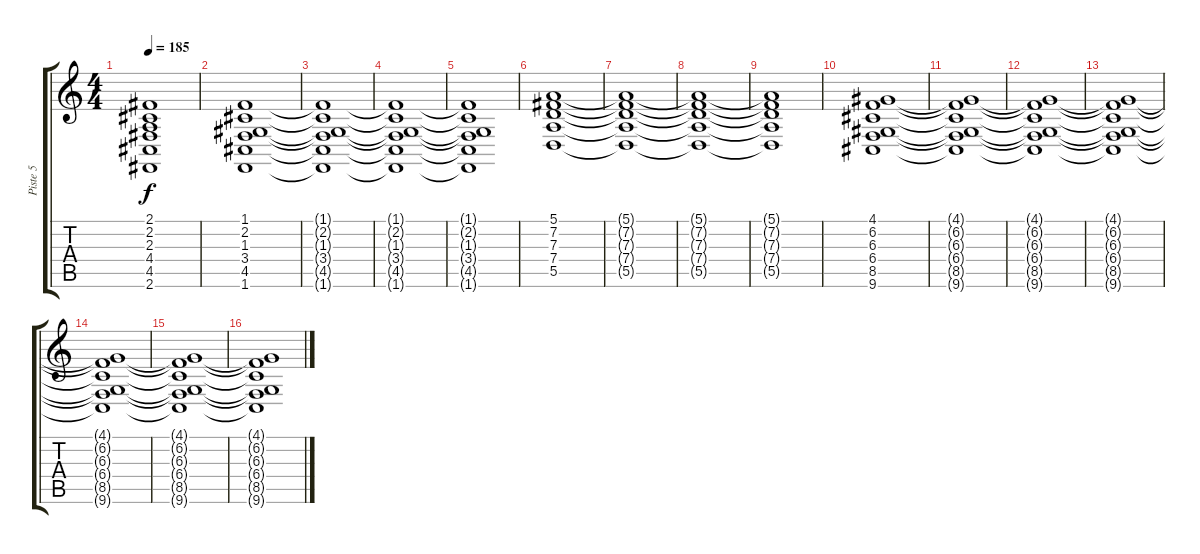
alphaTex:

\track ("Piste 5" "Piste 5") {instrument stringensemble1}
\staff {score tabs}
\tuning (E4 B3 G3 D3 A2 E2) {hide}
\ts (4 4)
\tempo 185
\clef g2
\ks c
(2.1{t} 2.2{t} 2.3{t} 4.4{t} 4.5{t} 2.6{t}).1{dy f} |
(1.1 2.2 1.3 3.4 4.5 1.6).1 |
(1.1{t} 2.2{t} 1.3{t} 3.4{t} 4.5{t} 1.6{t}).1 |
(1.1{t} 2.2{t} 1.3{t} 3.4{t} 4.5{t} 1.6{t}).1 |
(1.1{t} 2.2{t} 1.3{t} 3.4{t} 4.5{t} 1.6{t}).1 |
\section ("" "")
(5.1 7.2 7.3 7.4 5.5).1 |
(5.1{t} 7.2{t} 7.3{t} 7.4{t} 5.5{t}).1 |
(5.1{t} 7.2{t} 7.3{t} 7.4{t} 5.5{t}).1 |
(5.1{t} 7.2{t} 7.3{t} 7.4{t} 5.5{t}).1 |
\section ("" "")
(4.1 6.2 6.3 6.4 8.5 9.6).1 |
(4.1{t} 6.2{t} 6.3{t} 6.4{t} 8.5{t} 9.6{t}).1 |
(4.1{t} 6.2{t} 6.3{t} 6.4{t} 8.5{t} 9.6{t}).1 |
(4.1{t} 6.2{t} 6.3{t} 6.4{t} 8.5{t} 9.6{t}).1 |
(4.1{t} 6.2{t} 6.3{t} 6.4{t} 8.5{t} 9.6{t}).1 |
(4.1{t} 6.2{t} 6.3{t} 6.4{t} 8.5{t} 9.6{t}).1 |
(4.1{t} 6.2{t} 6.3{t} 6.4{t} 8.5{t} 9.6{t}).1
